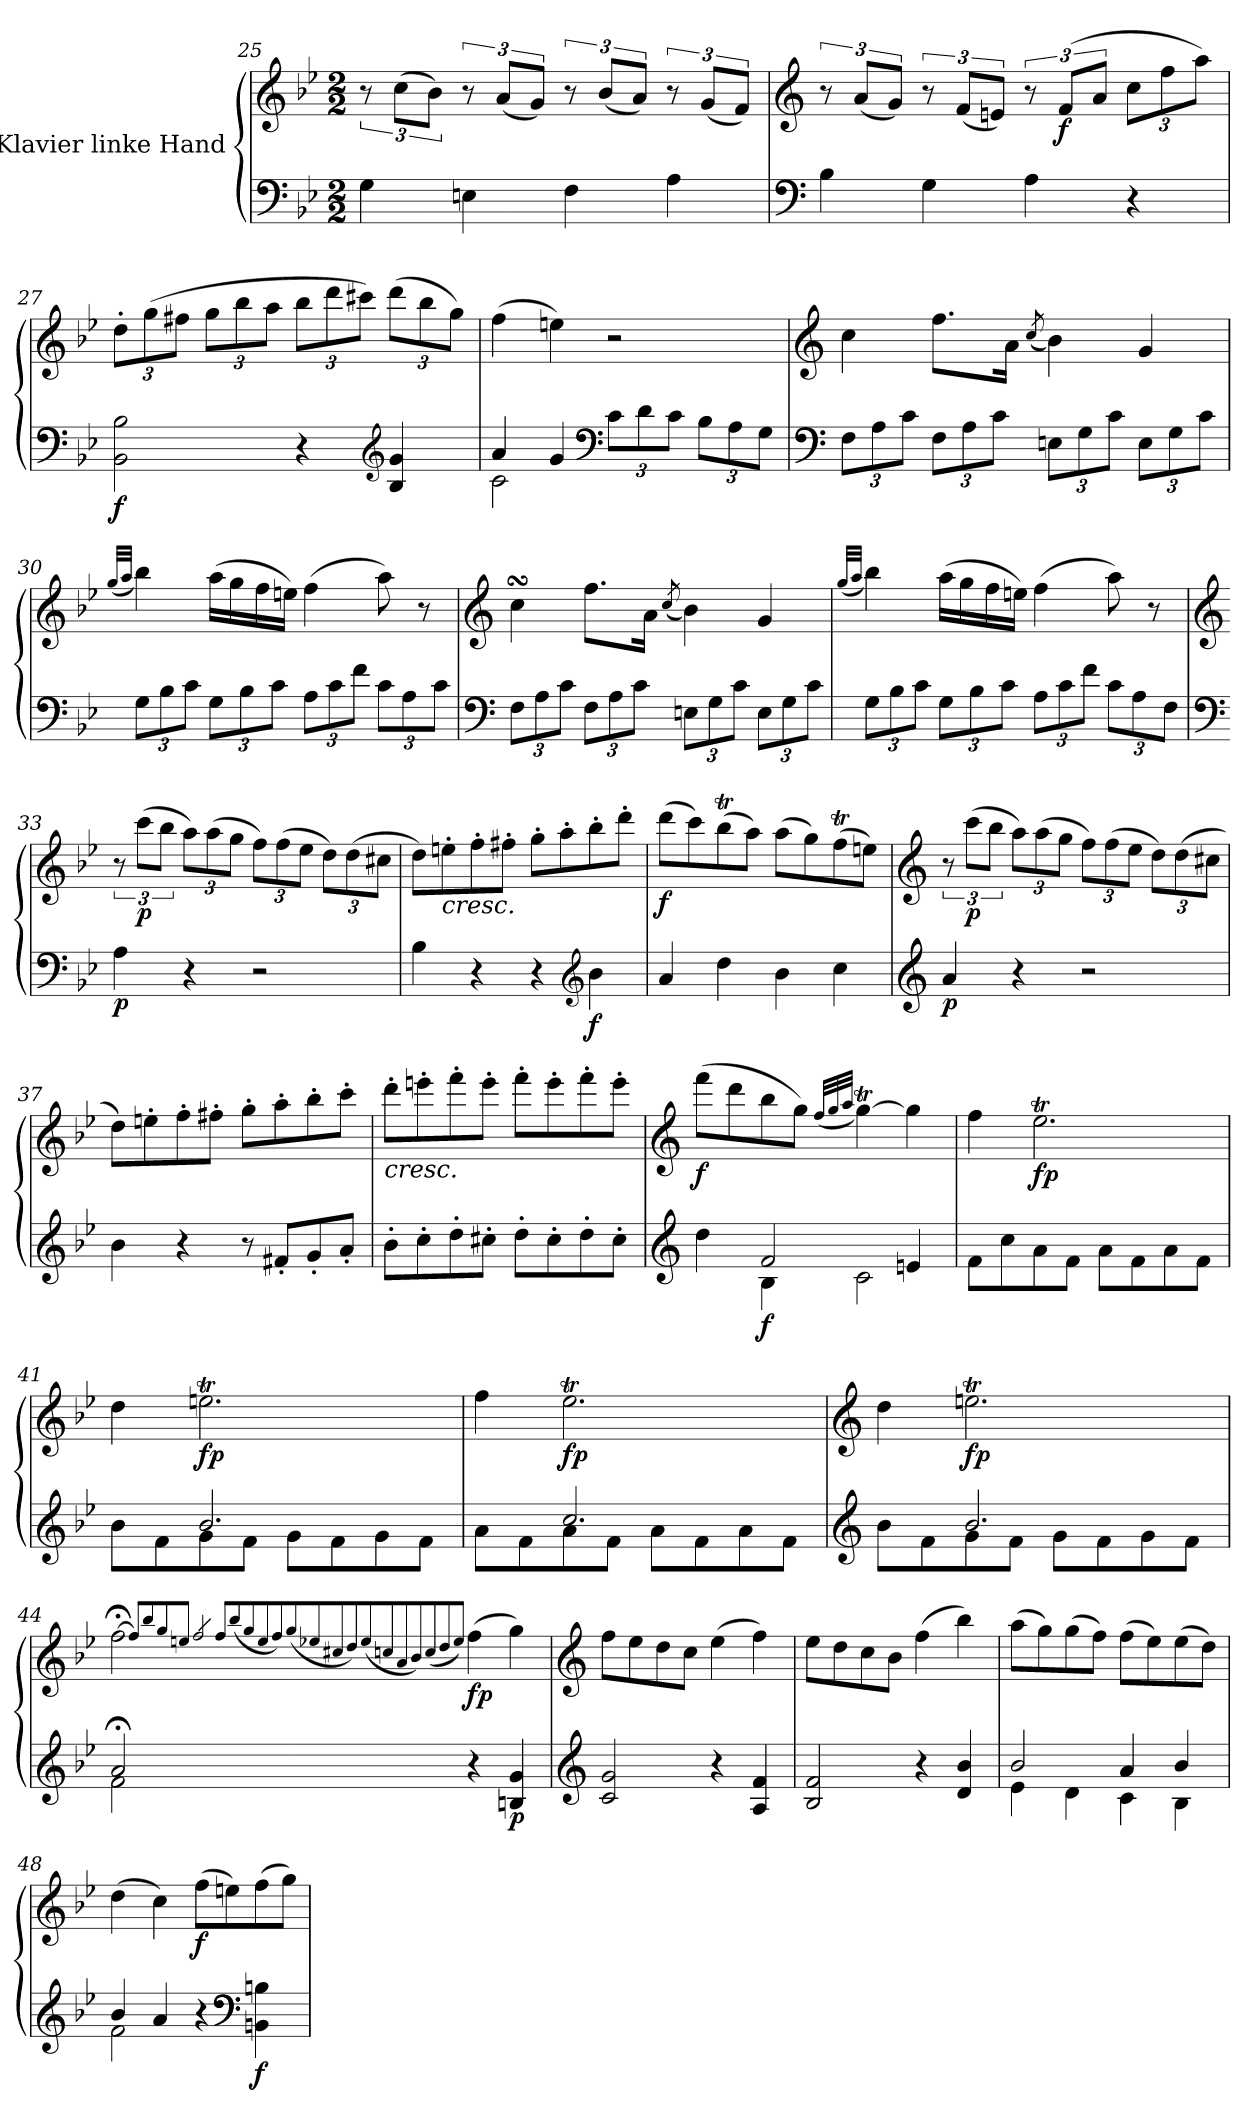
**kern	**kern	**dynam
*part1	*part1	*part1
*staff2	*staff1	*staff1/2
*I"Klavier linke Hand	*	*
*clefF4	*clefG2	*
*k[b-e-]	*k[b-e-]	*
*M2/2	*M2/2	*
=25	=25	=25
4G\	12r	.
.	(12cc\L	.
.	12b-\J)	.
4En\	12r	.
.	(12a/L	.
.	12g/J)	.
4F\	12r	.
.	(12b-/L	.
.	12a/J)	.
4A\	12r	.
.	(12g/L	.
.	12f/J)	.
!!LO:LB:g=z
=26	=26	=26
*clefF4	*clefG2	*
4B-\	12r	.
.	(12a/L	.
.	12g/J)	.
4G\	12r	.
.	(12f/L	.
.	12en/J)	.
4A\	12r	.
!	!	!LO:DY:b
.	(12f/L	f
.	12a/J	.
*	*Xbrackettup	*
4r	12cc\L	.
.	12ff\	.
.	12aa\J)	.
=27	=27	=27
!	!	!LO:DY:b=2
2BB-\ 2B-\	12dd'\L	f
.	(12gg\	.
.	12ff#X\J	.
.	12gg\L	.
.	12bb-\	.
.	12aa\J	.
4r	12bb-\L	.
.	12ddd\	.
.	12ccc#X\J)	.
*clefG2	*	*
4B-/ 4g/	(12ddd\L	.
.	12bb-\	.
.	12gg\J)	.
!!LO:LB:g=z
=28	=28	=28
*^	*	*
4a/	2c\	(4ff\	.
4g/	.	4een\)	.
*clefF4	*	*	*
*Xbrackettup	*	*	*
12c\L	2ryy	2r	.
12d\	.	.	.
12c\J	.	.	.
12B-\L	.	.	.
12A\	.	.	.
12G\J	.	.	.
*v	*v	*	*
!!LO:PB:g=z
=29	=29	=29
*clefF4	*clefG2	*
12F\L	4cc\	.
12A\	.	.
12c\J	.	.
12F\L	8.ff\L	.
12A\	.	.
12c\J	.	.
.	16a\Jk	.
.	(8qcc/	.
12En\L	4b-\)	.
12G\	.	.
12c\J	.	.
12E\L	4g/	.
12G\	.	.
12c\J	.	.
=30	=30	=30
.	(32qgg/LLL	.
.	32qaa/JJJ	.
12G\L	4bb-\)	.
12B-\	.	.
12c\J	.	.
12G\L	(16aa\LL	.
.	16gg\	.
12B-\	.	.
.	16ff\	.
12c\J	.	.
.	16een\JJ)	.
12A\L	(4ff\	.
12c\	.	.
12f\J	.	.
12c\L	8aa\)	.
12A\	.	.
.	8r	.
12c\J	.	.
!!LO:LB:g=z
=31	=31	=31
*clefF4	*clefG2	*
12F\L	4ccsSSS\	.
12A\	.	.
12c\J	.	.
12F\L	8.ff\L	.
12A\	.	.
12c\J	.	.
.	16a\Jk	.
.	(8qcc/	.
12En\L	4b-\)	.
12G\	.	.
12c\J	.	.
12E\L	4g/	.
12G\	.	.
12c\J	.	.
=32	=32	=32
.	(32qgg/LLL	.
.	32qaa/JJJ	.
12G\L	4bb-\)	.
12B-\	.	.
12c\J	.	.
12G\L	(16aa\LL	.
.	16gg\	.
12B-\	.	.
.	16ff\	.
12c\J	.	.
.	16een\JJ)	.
12A\L	(4ff\	.
12c\	.	.
12f\J	.	.
12c\L	8aa\)	.
12A\	.	.
.	8r	.
12F\J	.	.
!!LO:LB:g=z
=33	=33	=33
*clefF4	*clefG2	*
*	*brackettup	*
!	!	!LO:DY:b=2
4A\	12r	p
!	!	!LO:DY:b
.	(12ccc\L	p
.	12bb-\J	.
*	*Xbrackettup	*
4r	12aa\L)	.
.	(12aa\	.
.	12gg\J	.
2r	12ff\L)	.
.	(12ff\	.
.	12ee-\J	.
.	12dd\L)	.
.	(12dd\	.
.	12cc#X\J	.
=34	=34	=34
4B-\	8dd\L)	.
!	!LO:TX:b:i:t=cresc.	!
.	8een'\	.
4r	8ff'\	.
.	8ff#X'\J	.
4r	8gg'\L	.
.	8aa'\	.
*clefG2	*	*
!	!	!LO:DY:b=2
4b-\	8bb-'\	f
.	8ddd'\J	.
=35	=35	=35
!	!	!LO:DY:b
4a/	(8ddd\L	f
.	8ccc\)	.
4dd\	(8bb-T\	.
.	8aa\J)	.
4b-\	(8aa\L	.
.	8gg\)	.
4cc\	(8ffT\	.
.	8een\J)	.
!!LO:LB:g=z
=36	=36	=36
*clefG2	*clefG2	*
*	*brackettup	*
!	!	!LO:DY:b=2
4a/	12r	p
!	!	!LO:DY:b
.	(12ccc\L	p
.	12bb-\J	.
*	*Xbrackettup	*
4r	12aa\L)	.
.	(12aa\	.
.	12gg\J	.
2r	12ff\L)	.
.	(12ff\	.
.	12ee-\J	.
.	12dd\L)	.
.	(12dd\	.
.	12cc#X\J	.
=37	=37	=37
4b-\	8dd\L)	.
.	8een'\	.
4r	8ff'\	.
.	8ff#X'\J	.
8r	8gg'\L	.
8f#X'/L	8aa'\	.
8g'/	8bb-'\	.
8a'/J	8ccc'\J	.
=38	=38	=38
!	!LO:TX:b:i:t=cresc.	!
8b-'\L	8ddd'\L	.
8cc'\	8eeen'\	.
8dd'\	8fff'\	.
8cc#X'\J	8eee'\J	.
8dd'\L	8fff'\L	.
8cc#'\	8eee'\	.
8dd'\	8fff'\	.
8cc#'\J	8eee'\J	.
!!LO:LB:g=z
=39	=39	=39
*clefG2	*clefG2	*
*^	*	*
!	!	!	!LO:DY:b
4ryy	4dd\	(8fff\L	f
.	.	8ddd\	.
!	!	!	!LO:DY:b=2
2f/	4B-\	8bb-\	f
.	.	8gg\J)	.
.	.	(32qff/LLL	.
.	.	32qgg/	.
.	.	32qaa/JJJ	.
.	2c\	[4ggT\)	.
4en/	.	4gg\]	.
=40	=40	=40	=40
1ryy	8f\L	4ff\	.
.	8cc\	.	.
!	!	!	!LO:DY:b
.	8a\	2.ee-T\	fp
.	8f\J	.	.
.	8a\L	.	.
.	8f\	.	.
.	8a\	.	.
.	8f\J	.	.
=41	=41	=41	=41
4ryy	8b-\L	4dd\	.
.	8f\	.	.
!	!	!	!LO:DY:b
2.b-/	8g\	2.eent\	fp
.	8f\J	.	.
.	8g\L	.	.
.	8f\	.	.
.	8g\	.	.
.	8f\J	.	.
!!LO:LB:g=z
=42	=42	=42	=42
4ryy	8a\L	4ff\	.
.	8f\	.	.
!	!	!	!LO:DY:b
2.cc/	8a\	2.ee-T\	fp
.	8f\J	.	.
.	8a\L	.	.
.	8f\	.	.
.	8a\	.	.
.	8f\J	.	.
!!LO:PB:g=z
=43	=43	=43	=43
*clefG2	*	*clefG2	*
4ryy	8b-\L	4dd\	.
.	8f\	.	.
!	!	!	!LO:DY:b
2.b-/	8g\	2.eent\	fp
.	8f\J	.	.
.	8g\L	.	.
.	8f\	.	.
.	8g\	.	.
.	8f\J	.	.
=44	=44	=44	=44
2a;</	2f\	[2ff;<\	.
.	.	8qff/L]	.
.	.	8qbb-/	.
.	.	8qgg/	.
.	.	8qeen/J	.
.	.	[2qff/	.
.	.	8qff/L]	.
.	.	(8qbb-/	.
.	.	8qgg/	.
.	.	8qee/	.
.	.	8qff/)	.
.	.	(8qgg/	.
.	.	8qee-X/	.
.	.	8qcc#X/	.
.	.	8qdd/)	.
.	.	(8qee-/	.
.	.	8qccn/	.
.	.	8qa/	.
.	.	8qb-/)	.
.	.	(8qcc/	.
.	.	8qdd/	.
.	.	8qee-/J)	.
!	!	!	!LO:DY:b
4r	2ryy	(4ff\	fp
!	!	!	!LO:DY:b=2
4Bn/ 4g/	.	4gg\)	p
*v	*v	*	*
!!LO:LB:g=z
=45	=45	=45
*clefG2	*clefG2	*
2c/ 2g/	8ff\L	.
.	8ee-\	.
.	8dd\	.
.	8cc\J	.
4r	(4ee-\	.
4A/ 4f/	4ff\)	.
=46	=46	=46
2B-/ 2f/	8ee-\L	.
.	8dd\	.
.	8cc\	.
.	8b-\J	.
4r	(4ff\	.
4d/ 4b-/	4bb-\)	.
=47	=47	=47
*^	*	*
2b-/	4e-\	(8aa\L	.
.	.	8gg\)	.
.	4d\	(8gg\	.
.	.	8ff\J)	.
4a/	4c\	(8ff\L	.
.	.	8ee-\)	.
4b-/	4B-\	(8ee-\	.
.	.	8dd\J)	.
=48	=48	=48	=48
4b-/	2f\	(4dd\	.
4a/	.	4cc\)	.
!	!	!	!LO:DY:b
4ryy	4r	(8ff\L	f
.	.	8een\)	.
*clefF4	*	*	*
!	!	!	!LO:DY:b=2
4ryy	4BBn\ 4Bn\	(8ff\	f
.	.	8gg\J)	.
*v	*v	*	*
=	=	=
*-	*-	*-
